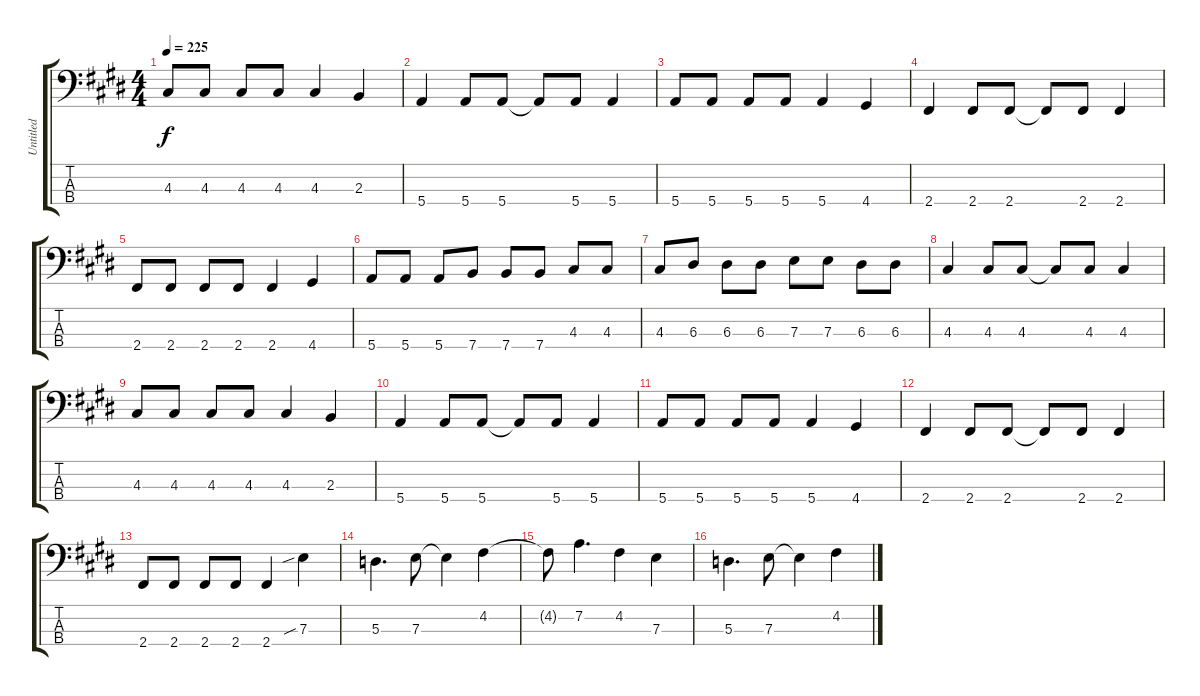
\track ("Untitled" "Untitled") {instrument electricbassfinger}
\staff {score tabs}
\tuning (G2 D2 A1 E1) {hide}
\ts (4 4)
\tempo 225
\clef f4
\ks c#minor
4.3.8{dy f} 4.3.8 4.3.8 4.3.8 4.3.4 2.3.4 |
5.4.4 5.4.8 5.4.8 5.4{t}.8 5.4.8 5.4.4 |
5.4.8 5.4.8 5.4.8 5.4.8 5.4.4 4.4.4 |
2.4.4 2.4.8 2.4.8 2.4{t}.8 2.4.8 2.4.4 |
2.4.8 2.4.8 2.4.8 2.4.8 2.4.4 4.4.4 |
5.4.8 5.4.8 5.4.8 7.4.8 7.4.8 7.4.8 4.3.8 4.3.8 |
4.3.8 6.3.8 6.3.8 6.3.8 7.3.8 7.3.8 6.3.8 6.3.8 |
4.3.4 4.3.8 4.3.8 4.3{t}.8 4.3.8 4.3.4 |
4.3.8 4.3.8 4.3.8 4.3.8 4.3.4 2.3.4 |
5.4.4 5.4.8 5.4.8 5.4{t}.8 5.4.8 5.4.4 |
\ks e
5.4.8 5.4.8 5.4.8 5.4.8 5.4.4 4.4.4 |
\ks c#minor
2.4.4 2.4.8 2.4.8 2.4{t}.8 2.4.8 2.4.4 |
2.4.8 2.4.8 2.4.8 2.4.8 2.4.4 7.3{sib}.4 |
5.3.4{d} 7.3.8 7.3{t}.4 4.2.4 |
\ks e
4.2{t}.8 7.2.4{d} 4.2.4 7.3.4 |
\ks c#minor
5.3.4{d} 7.3.8 7.3{t}.4 4.2.4
